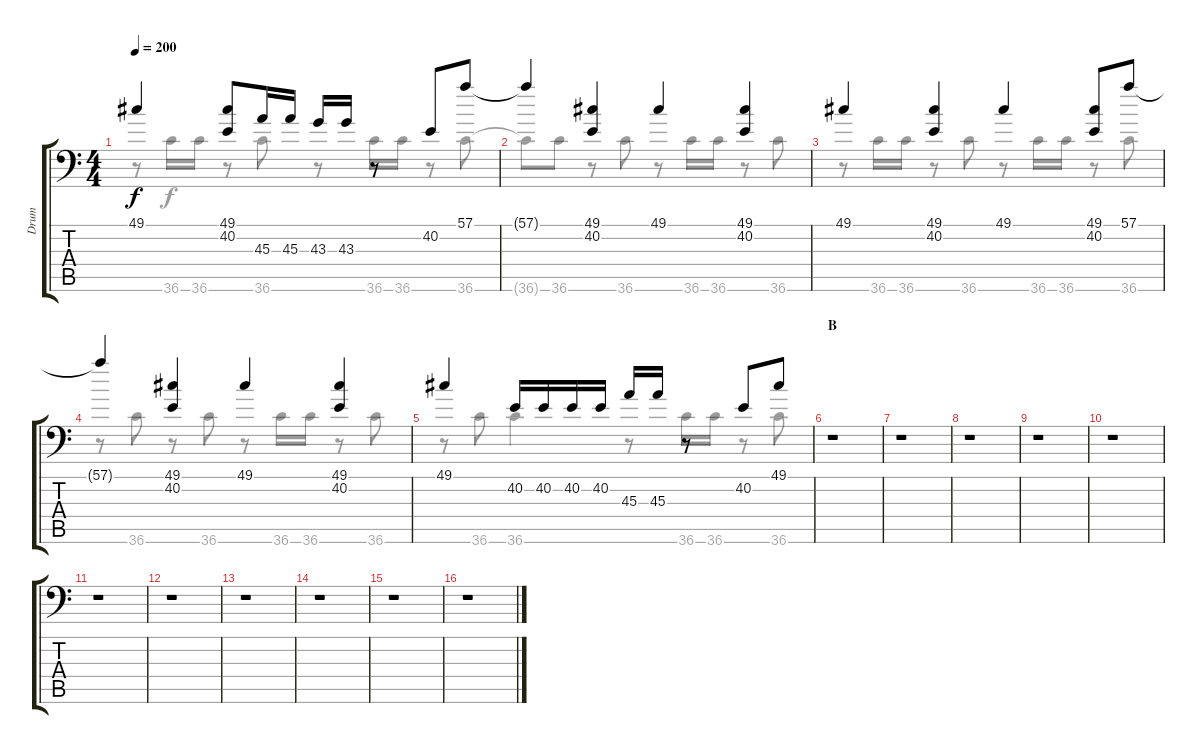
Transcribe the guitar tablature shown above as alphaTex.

\track ("Drum" "Drum") {instrument acousticgrandpiano}
\staff {score tabs}
\tuning (C-1 C-1 C-1 C-1 C-1 C-1) {hide}
\voice
\ts (4 4)
\tempo 200
\clef f4
\ks c
49.1.4{dy f} (49.1 40.2).8 45.3.16 45.3.16 43.3.16 43.3.16 r.8 40.2.8 57.1.8 |
57.1{t}.4 (49.1 40.2).4 49.1.4 (49.1 40.2).4 |
49.1.4 (49.1 40.2).4 49.1.4 (49.1 40.2).8 57.1.8 |
57.1{t}.4 (49.1 40.2).4 49.1.4 (49.1 40.2).4 |
49.1.4 40.2.16 40.2.16 40.2.16 40.2.16 45.3.16 45.3.16 r.8 40.2.8 49.1.8 |
\section ("" "B")
r.1 |
r.1 |
r.1 |
r.1 |
r.1 |
r.1 |
r.1 |
r.1 |
r.1 |
r.1 |
r.1
\voice
\clef f4
\ottava regular
\simile none
\ks c
r.8{dy f} 36.6.16 36.6.16 r.8 36.6.8 r.8 36.6.16 36.6.16 r.8 36.6.8 |
36.6{t}.8 36.6.8 r.8 36.6.8 r.8 36.6.16 36.6.16 r.8 36.6.8 |
r.8 36.6.16 36.6.16 r.8 36.6.8 r.8 36.6.16 36.6.16 r.8 36.6.8 |
r.8 36.6.8 r.8 36.6.8 r.8 36.6.16 36.6.16 r.8 36.6.8 |
r.8 36.6.8 36.6.4 r.8 36.6.16 36.6.16 r.8 36.6.8 |
|
|
|
|
|
|
|
|
|
|
